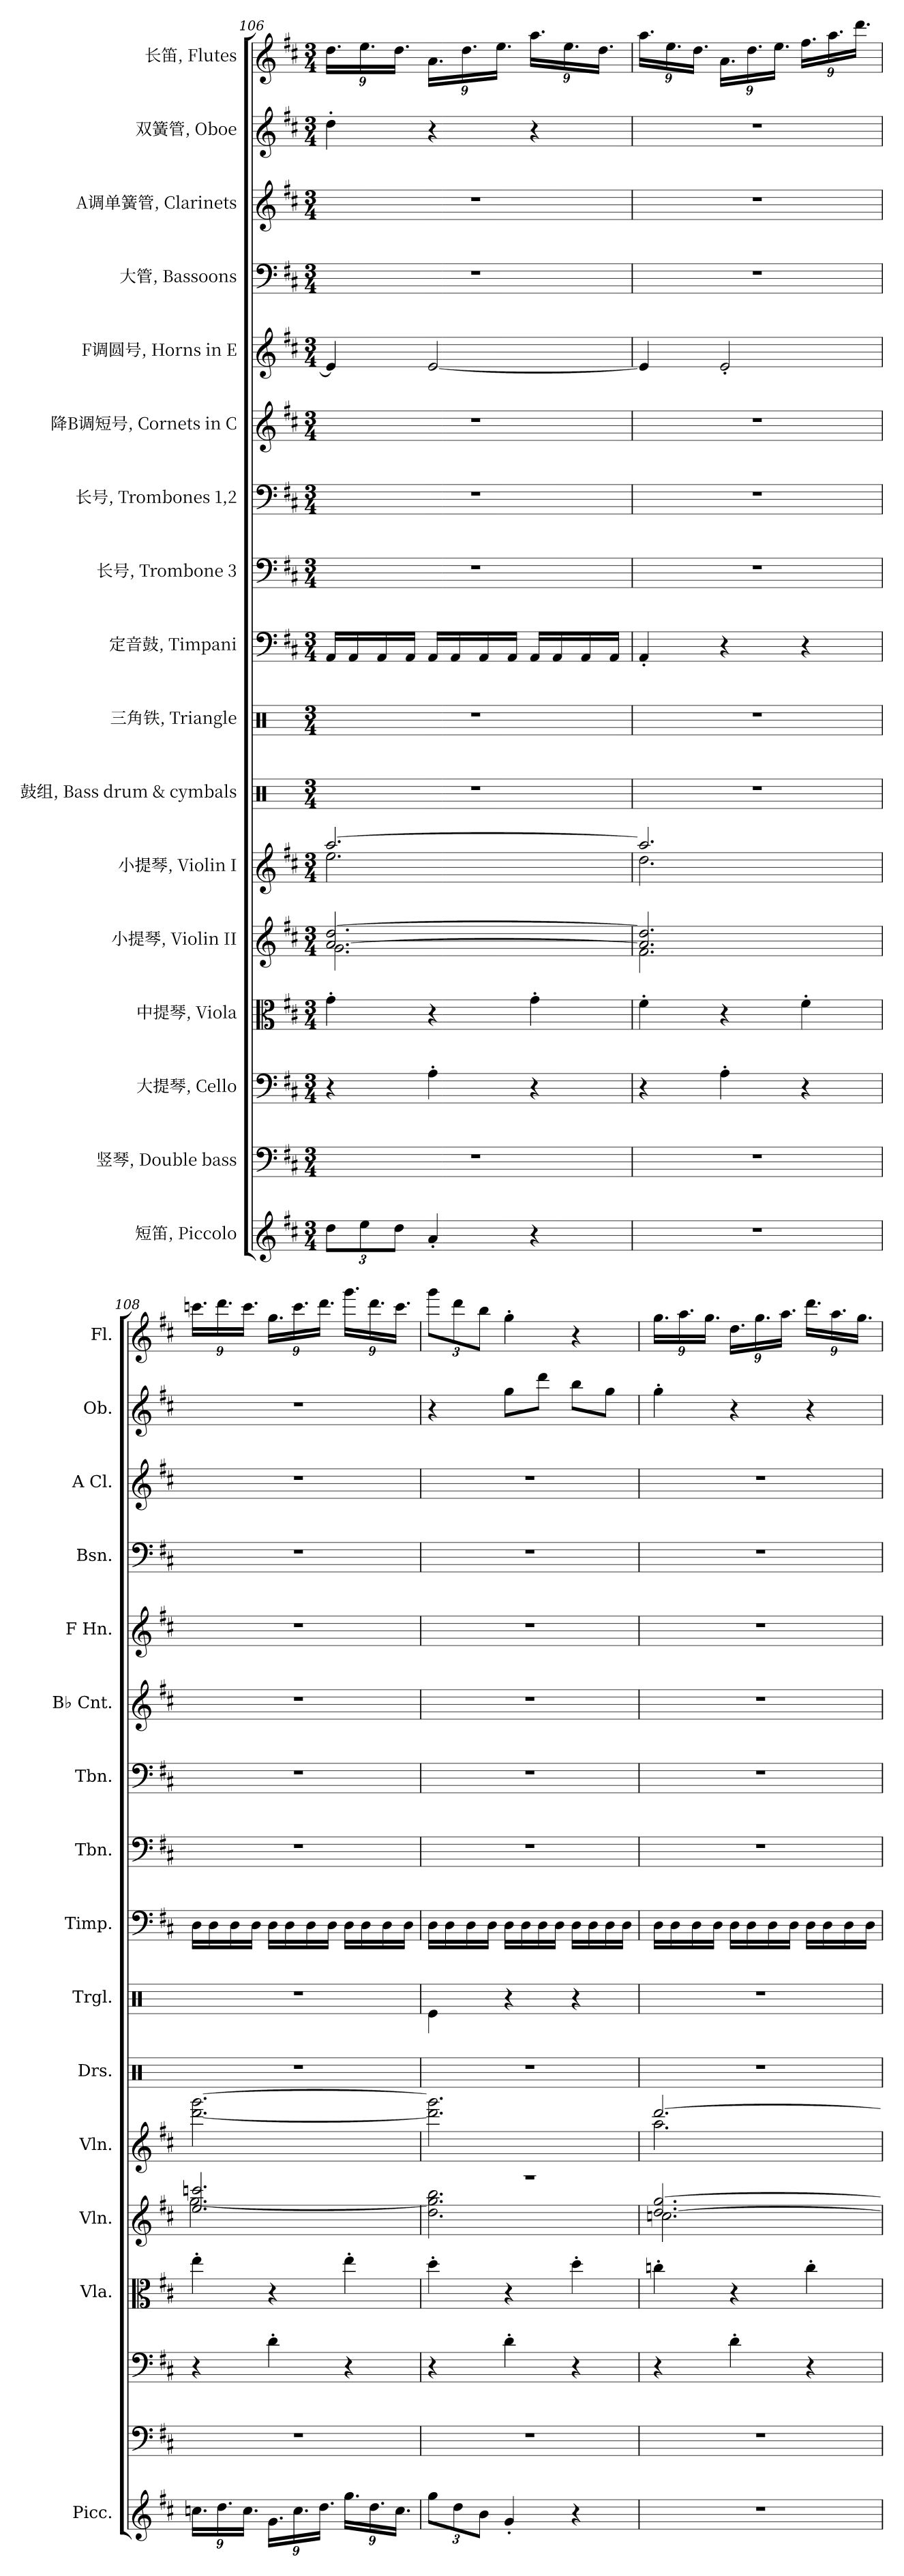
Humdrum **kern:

**kern	**kern	**kern	**kern	**kern	**kern	**kern	**kern	**kern	**kern	**kern	**kern	**kern	**kern	**kern	**kern	**kern
*part17	*part16	*part15	*part14	*part13	*part12	*part11	*part10	*part9	*part8	*part7	*part6	*part5	*part4	*part3	*part2	*part1
*staff17	*staff16	*staff15	*staff14	*staff13	*staff12	*staff11	*staff10	*staff9	*staff8	*staff7	*staff6	*staff5	*staff4	*staff3	*staff2	*staff1
*I"短笛, Piccolo	*I"竖琴, Double bass	*I"大提琴, Cello	*I"中提琴, Viola	*I"小提琴, Violin II	*I"小提琴, Violin I	*I"鼓组, Bass drum &amp; cymbals	*I"三角铁, Triangle	*I"定音鼓, Timpani	*I"长号, Trombone 3	*I"长号, Trombones 1,2	*I"降B调短号, Cornets in C	*I"F调圆号, Horns in E	*I"大管, Bassoons	*I"A调单簧管, Clarinets	*I"双簧管, Oboe	*I"长笛, Flutes
*I'Picc.	*	*	*I'Vla.	*I'Vln.	*I'Vln.	*I'Drs.	*I'Trgl.	*I'Timp.	*I'Tbn.	*I'Tbn.	*I'B♭ Cnt.	*I'F Hn.	*I'Bsn.	*I'A Cl.	*I'Ob.	*I'Fl.
*clefG2	*clefF4	*clefF4	*clefC3	*clefG2	*clefG2	*clefX	*clefX	*clefF4	*clefF4	*clefF4	*clefG2	*clefG2	*clefF4	*clefG2	*clefG2	*clefG2
*ITrd-7c-12	*	*	*	*	*	*	*	*	*	*	*ITrd1c2	*ITrd4c7	*	*ITrd2c3	*	*
*k[f#c#]	*k[f#c#]	*k[f#c#]	*k[f#c#]	*k[f#c#]	*k[f#c#]	*k[]	*k[]	*k[f#c#]	*k[f#c#]	*k[f#c#]	*k[]	*k[f#]	*k[f#c#]	*k[f#c#g#d#a#]	*k[f#c#]	*k[f#c#]
*M3/4	*M3/4	*M3/4	*M3/4	*M3/4	*M3/4	*M3/4	*M3/4	*M3/4	*M3/4	*M3/4	*M3/4	*M3/4	*M3/4	*M3/4	*M3/4	*M3/4
*Xbrackettup	*	*	*	*	*	*	*	*	*	*	*	*	*	*	*	*Xbrackettup
=106	=106	=106	=106	=106	=106	=106	=106	=106	=106	=106	=106	=106	=106	=106	=106	=106
*	*	*	*	*^	*^	*	*	*	*	*	*	*	*	*	*	*
12ddd\L	2.r	4r	4g'\	[2.a/ [2.dd/	2.g\	[2.aa/	2.ee\	2.r	2.r	16AA/LL	2.r	2.r	2.r	4A/]	2.r	2.r	4dd'\	18.dd\LL
.	.	.	.	.	.	.	.	.	.	16AA/	.	.	.	.	.	.	.	.
12eee\	.	.	.	.	.	.	.	.	.	.	.	.	.	.	.	.	.	18.ee\
.	.	.	.	.	.	.	.	.	.	16AA/	.	.	.	.	.	.	.	.
12ddd\J	.	.	.	.	.	.	.	.	.	.	.	.	.	.	.	.	.	18.dd\JJ
.	.	.	.	.	.	.	.	.	.	16AA/JJ	.	.	.	.	.	.	.	.
4aa'/	.	4A'\	4r	.	.	.	.	.	.	16AA/LL	.	.	.	[2A/	.	.	4r	18.a\LL
.	.	.	.	.	.	.	.	.	.	16AA/	.	.	.	.	.	.	.	.
.	.	.	.	.	.	.	.	.	.	.	.	.	.	.	.	.	.	18.dd\
.	.	.	.	.	.	.	.	.	.	16AA/	.	.	.	.	.	.	.	.
.	.	.	.	.	.	.	.	.	.	.	.	.	.	.	.	.	.	18.ee\JJ
.	.	.	.	.	.	.	.	.	.	16AA/JJ	.	.	.	.	.	.	.	.
4r	.	4r	4g'\	.	.	.	.	.	.	16AA/LL	.	.	.	.	.	.	4r	18.aa\LL
.	.	.	.	.	.	.	.	.	.	16AA/	.	.	.	.	.	.	.	.
.	.	.	.	.	.	.	.	.	.	.	.	.	.	.	.	.	.	18.ee\
.	.	.	.	.	.	.	.	.	.	16AA/	.	.	.	.	.	.	.	.
.	.	.	.	.	.	.	.	.	.	.	.	.	.	.	.	.	.	18.dd\JJ
.	.	.	.	.	.	.	.	.	.	16AA/JJ	.	.	.	.	.	.	.	.
!!LO:PB:g=z
=107	=107	=107	=107	=107	=107	=107	=107	=107	=107	=107	=107	=107	=107	=107	=107	=107	=107	=107
2.r	2.r	4r	4f#'\	2.a/] 2.dd/]	2.f#\	2.aa/]	2.dd\	2.r	2.r	4AA'/	2.r	2.r	2.r	4A/]	2.r	2.r	2.r	18.aa\LL
.	.	.	.	.	.	.	.	.	.	.	.	.	.	.	.	.	.	18.ee\
.	.	.	.	.	.	.	.	.	.	.	.	.	.	.	.	.	.	18.dd\JJ
.	.	4A'\	4r	.	.	.	.	.	.	4r	.	.	.	2A'/	.	.	.	18.a\LL
.	.	.	.	.	.	.	.	.	.	.	.	.	.	.	.	.	.	18.dd\
.	.	.	.	.	.	.	.	.	.	.	.	.	.	.	.	.	.	18.ee\JJ
.	.	4r	4f#'\	.	.	.	.	.	.	4r	.	.	.	.	.	.	.	18.ff#\LL
.	.	.	.	.	.	.	.	.	.	.	.	.	.	.	.	.	.	18.aa\
.	.	.	.	.	.	.	.	.	.	.	.	.	.	.	.	.	.	18.ddd\JJ
*	*	*	*	*	*	*v	*v	*	*	*	*	*	*	*	*	*	*	*
=108	=108	=108	=108	=108	=108	=108	=108	=108	=108	=108	=108	=108	=108	=108	=108	=108	=108
18.cccn\LL	2.r	4r	4ee'\	2.ee/ 2.cccn/	[2.gg\	[2.ddd\ [2.ggg\	2.r	2.r	16D\LL	2.r	2.r	2.r	2.r	2.r	2.r	2.r	18.cccn\LL
.	.	.	.	.	.	.	.	.	16D\	.	.	.	.	.	.	.	.
18.ddd\	.	.	.	.	.	.	.	.	.	.	.	.	.	.	.	.	18.ddd\
.	.	.	.	.	.	.	.	.	16D\	.	.	.	.	.	.	.	.
18.ccc\JJ	.	.	.	.	.	.	.	.	.	.	.	.	.	.	.	.	18.ccc\JJ
.	.	.	.	.	.	.	.	.	16D\JJ	.	.	.	.	.	.	.	.
18.gg\LL	.	4d'\	4r	.	.	.	.	.	16D\LL	.	.	.	.	.	.	.	18.gg\LL
.	.	.	.	.	.	.	.	.	16D\	.	.	.	.	.	.	.	.
18.ccc\	.	.	.	.	.	.	.	.	.	.	.	.	.	.	.	.	18.ccc\
.	.	.	.	.	.	.	.	.	16D\	.	.	.	.	.	.	.	.
18.ddd\JJ	.	.	.	.	.	.	.	.	.	.	.	.	.	.	.	.	18.ddd\JJ
.	.	.	.	.	.	.	.	.	16D\JJ	.	.	.	.	.	.	.	.
18.ggg\LL	.	4r	4ee'\	.	.	.	.	.	16D\LL	.	.	.	.	.	.	.	18.ggg\LL
.	.	.	.	.	.	.	.	.	16D\	.	.	.	.	.	.	.	.
18.ddd\	.	.	.	.	.	.	.	.	.	.	.	.	.	.	.	.	18.ddd\
.	.	.	.	.	.	.	.	.	16D\	.	.	.	.	.	.	.	.
18.ccc\JJ	.	.	.	.	.	.	.	.	.	.	.	.	.	.	.	.	18.ccc\JJ
.	.	.	.	.	.	.	.	.	16D\JJ	.	.	.	.	.	.	.	.
=109	=109	=109	=109	=109	=109	=109	=109	=109	=109	=109	=109	=109	=109	=109	=109	=109	=109
12ggg\L	2.r	4r	4dd'\	2.r	2.dd\ 2.gg\] 2.bb\	2.ddd\] 2.ggg\]	2.r	4Re\	16D\LL	2.r	2.r	2.r	2.r	2.r	2.r	4r	12ggg\L
.	.	.	.	.	.	.	.	.	16D\	.	.	.	.	.	.	.	.
12ddd\	.	.	.	.	.	.	.	.	.	.	.	.	.	.	.	.	12ddd\
.	.	.	.	.	.	.	.	.	16D\	.	.	.	.	.	.	.	.
12bb\J	.	.	.	.	.	.	.	.	.	.	.	.	.	.	.	.	12bb\J
.	.	.	.	.	.	.	.	.	16D\JJ	.	.	.	.	.	.	.	.
4gg'/	.	4d'\	4r	.	.	.	.	4r	16D\LL	.	.	.	.	.	.	8gg\L	4gg'\
.	.	.	.	.	.	.	.	.	16D\	.	.	.	.	.	.	.	.
.	.	.	.	.	.	.	.	.	16D\	.	.	.	.	.	.	8ddd\J	.
.	.	.	.	.	.	.	.	.	16D\JJ	.	.	.	.	.	.	.	.
4r	.	4r	4dd'\	.	.	.	.	4r	16D\LL	.	.	.	.	.	.	8bb\L	4r
.	.	.	.	.	.	.	.	.	16D\	.	.	.	.	.	.	.	.
.	.	.	.	.	.	.	.	.	16D\	.	.	.	.	.	.	8gg\J	.
.	.	.	.	.	.	.	.	.	16D\JJ	.	.	.	.	.	.	.	.
!!LO:PB:g=z
=110	=110	=110	=110	=110	=110	=110	=110	=110	=110	=110	=110	=110	=110	=110	=110	=110	=110
*	*	*	*	*	*	*^	*	*	*	*	*	*	*	*	*	*	*
2.r	2.r	4r	4ccn'\	[2.dd/ [2.gg/	2.ccn\	[2.ddd/	2.aa\	2.r	2.r	16D\LL	2.r	2.r	2.r	2.r	2.r	2.r	4gg'\	18.gg\LL
.	.	.	.	.	.	.	.	.	.	16D\	.	.	.	.	.	.	.	.
.	.	.	.	.	.	.	.	.	.	.	.	.	.	.	.	.	.	18.aa\
.	.	.	.	.	.	.	.	.	.	16D\	.	.	.	.	.	.	.	.
.	.	.	.	.	.	.	.	.	.	.	.	.	.	.	.	.	.	18.gg\JJ
.	.	.	.	.	.	.	.	.	.	16D\JJ	.	.	.	.	.	.	.	.
.	.	4d'\	4r	.	.	.	.	.	.	16D\LL	.	.	.	.	.	.	4r	18.dd\LL
.	.	.	.	.	.	.	.	.	.	16D\	.	.	.	.	.	.	.	.
.	.	.	.	.	.	.	.	.	.	.	.	.	.	.	.	.	.	18.gg\
.	.	.	.	.	.	.	.	.	.	16D\	.	.	.	.	.	.	.	.
.	.	.	.	.	.	.	.	.	.	.	.	.	.	.	.	.	.	18.aa\JJ
.	.	.	.	.	.	.	.	.	.	16D\JJ	.	.	.	.	.	.	.	.
.	.	4r	4cc'\	.	.	.	.	.	.	16D\LL	.	.	.	.	.	.	4r	18.ddd\LL
.	.	.	.	.	.	.	.	.	.	16D\	.	.	.	.	.	.	.	.
.	.	.	.	.	.	.	.	.	.	.	.	.	.	.	.	.	.	18.aa\
.	.	.	.	.	.	.	.	.	.	16D\	.	.	.	.	.	.	.	.
.	.	.	.	.	.	.	.	.	.	.	.	.	.	.	.	.	.	18.gg\JJ
.	.	.	.	.	.	.	.	.	.	16D\JJ	.	.	.	.	.	.	.	.
*	*	*	*	*v	*v	*	*	*	*	*	*	*	*	*	*	*	*	*
*	*	*	*	*	*v	*v	*	*	*	*	*	*	*	*	*	*	*
=	=	=	=	=	=	=	=	=	=	=	=	=	=	=	=	=
*-	*-	*-	*-	*-	*-	*-	*-	*-	*-	*-	*-	*-	*-	*-	*-	*-
